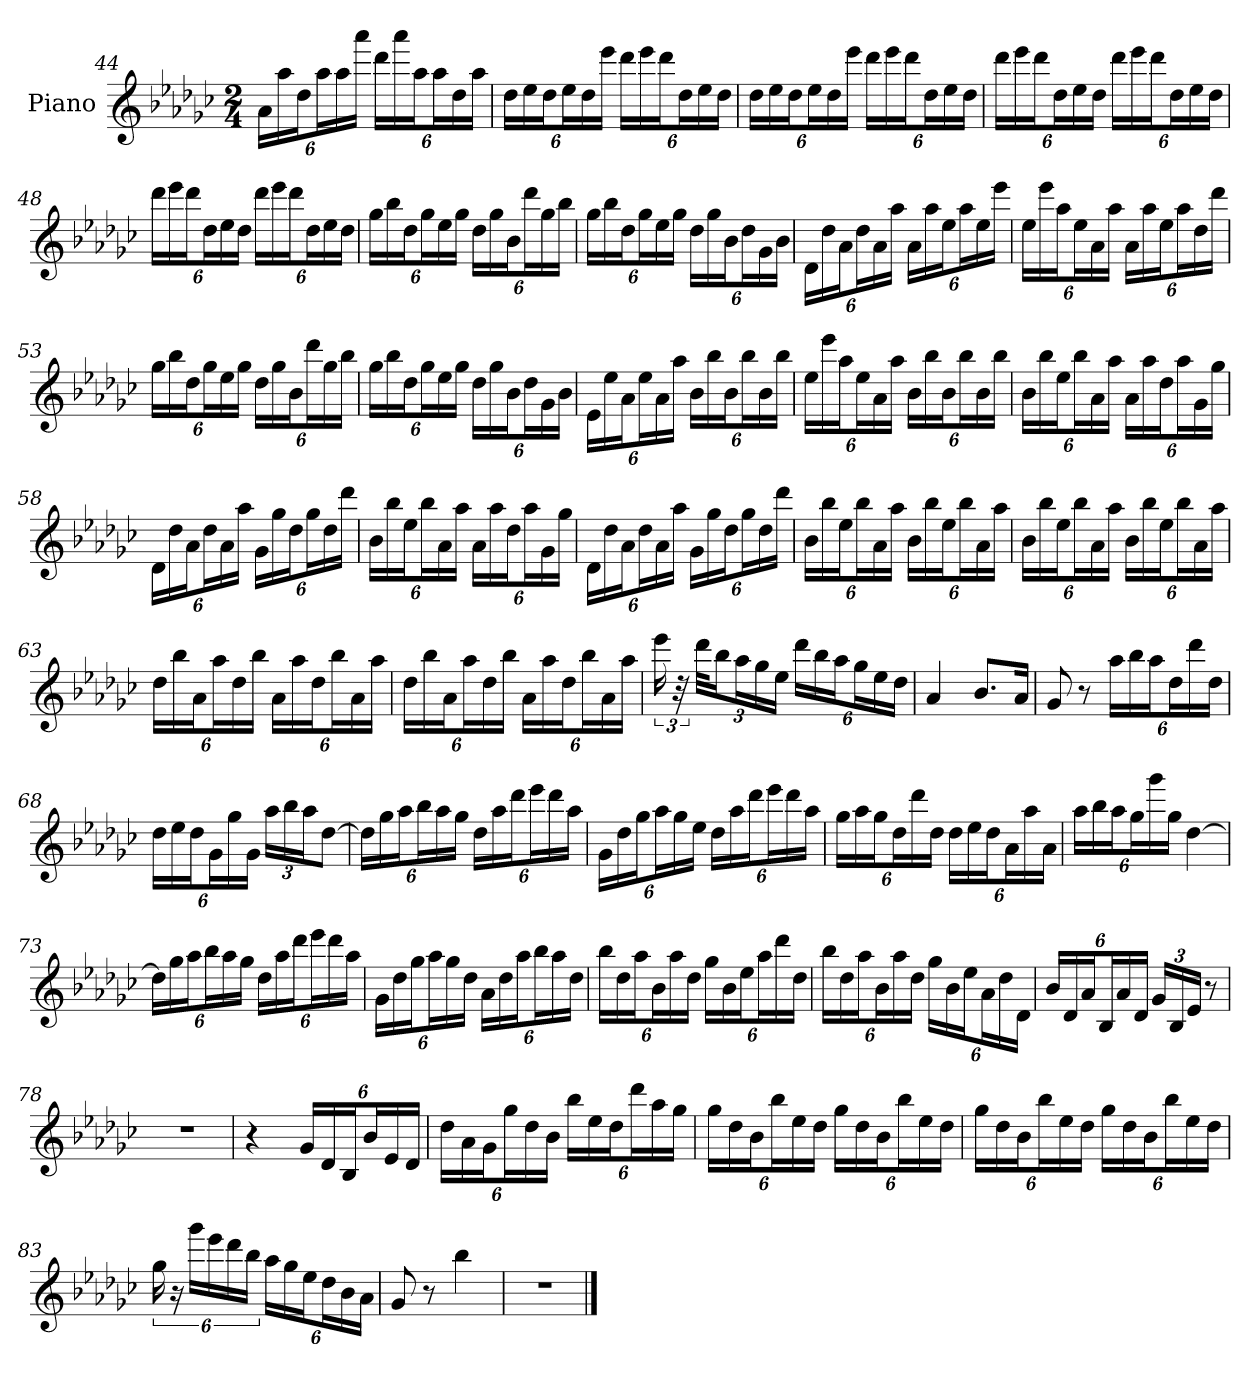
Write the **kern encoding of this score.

**kern
*part1
*staff1
*I"Piano
*I'Pno
*clefG2
*k[b-e-a-d-g-c-]
*G-:
*M2/4
=44
24a-\LL
24aa-\
24dd-\J
24aa-\L
24aa-\
24aaa-\JJ
24ddd-\LL
24aaa-\
24aa-\J
24aa-\L
24dd-\
24aa-\JJ
=45
24dd-\LL
24ee-\
24dd-\J
24ee-\L
24dd-\
24eee-\JJ
24ddd-\LL
24eee-\
24ddd-\J
24dd-\L
24ee-\
24dd-\JJ
=46
24dd-\LL
24ee-\
24dd-\J
24ee-\L
24dd-\
24eee-\JJ
24ddd-\LL
24eee-\
24ddd-\J
24dd-\L
24ee-\
24dd-\JJ
=47
24ddd-\LL
24eee-\
24ddd-\J
24dd-\L
24ee-\
24dd-\JJ
24ddd-\LL
24eee-\
24ddd-\J
24dd-\L
24ee-\
24dd-\JJ
=48
24ddd-\LL
24eee-\
24ddd-\J
24dd-\L
24ee-\
24dd-\JJ
24ddd-\LL
24eee-\
24ddd-\J
24dd-\L
24ee-\
24dd-\JJ
=49
24gg-\LL
24bb-\
24dd-\J
24gg-\L
24ee-\
24gg-\JJ
24dd-\LL
24gg-\
24b-\J
24ddd-\L
24gg-\
24bb-\JJ
=50
24gg-\LL
24bb-\
24dd-\J
24gg-\L
24ee-\
24gg-\JJ
24dd-\LL
24gg-\
24b-\J
24dd-\L
24g-\
24b-\JJ
=51
24d-\LL
24dd-\
24a-\J
24dd-\L
24a-\
24aa-\JJ
24a-\LL
24aa-\
24ee-\J
24aa-\L
24ee-\
24eee-\JJ
=52
24ee-\LL
24eee-\
24aa-\J
24ee-\L
24a-\
24aa-\JJ
24a-\LL
24aa-\
24ee-\J
24aa-\L
24dd-\
24ddd-\JJ
=53
24gg-\LL
24bb-\
24dd-\J
24gg-\L
24ee-\
24gg-\JJ
24dd-\LL
24gg-\
24b-\J
24ddd-\L
24gg-\
24bb-\JJ
=54
24gg-\LL
24bb-\
24dd-\J
24gg-\L
24ee-\
24gg-\JJ
24dd-\LL
24gg-\
24b-\J
24dd-\L
24g-\
24b-\JJ
=55
24e-\LL
24ee-\
24a-\J
24ee-\L
24a-\
24aa-\JJ
24b-\LL
24bb-\
24b-\J
24bb-\L
24b-\
24bb-\JJ
=56
24ee-\LL
24eee-\
24aa-\J
24ee-\L
24a-\
24aa-\JJ
24b-\LL
24bb-\
24b-\J
24bb-\L
24b-\
24bb-\JJ
=57
24b-\LL
24bb-\
24ee-\J
24bb-\L
24a-\
24aa-\JJ
24a-\LL
24aa-\
24dd-\J
24aa-\L
24g-\
24gg-\JJ
=58
24d-\LL
24dd-\
24a-\J
24dd-\L
24a-\
24aa-\JJ
24g-\LL
24gg-\
24dd-\J
24gg-\L
24dd-\
24ddd-\JJ
=59
24b-\LL
24bb-\
24ee-\J
24bb-\L
24a-\
24aa-\JJ
24a-\LL
24aa-\
24dd-\J
24aa-\L
24g-\
24gg-\JJ
=60
24d-\LL
24dd-\
24a-\J
24dd-\L
24a-\
24aa-\JJ
24g-\LL
24gg-\
24dd-\J
24gg-\L
24dd-\
24ddd-\JJ
=61
24b-\LL
24bb-\
24ee-\J
24bb-\L
24a-\
24aa-\JJ
24b-\LL
24bb-\
24ee-\J
24bb-\L
24a-\
24aa-\JJ
=62
24b-\LL
24bb-\
24ee-\J
24bb-\L
24a-\
24aa-\JJ
24b-\LL
24bb-\
24ee-\J
24bb-\L
24a-\
24aa-\JJ
=63
24dd-\LL
24bb-\
24a-\J
24aa-\L
24dd-\
24bb-\JJ
24a-\LL
24aa-\
24dd-\J
24bb-\L
24a-\
24aa-\JJ
=64
24dd-\LL
24bb-\
24a-\J
24aa-\L
24dd-\
24bb-\JJ
24a-\LL
24aa-\
24dd-\J
24bb-\L
24a-\
24aa-\JJ
=65
24eee-
48r
48ddd-\KLL
24bb-\J
24aa-\L
24gg-\
24ee-\JJ
24ddd-\LL
24bb-\
24aa-\J
24gg-\L
24ee-\
24dd-\JJ
=66
4a-
8.b-/L
16a-/Jk
=67
8g-
8r
24aa-\LL
24bb-\
24aa-\J
24dd-\L
24ddd-\
24dd-\JJ
=68
24dd-\LL
24ee-\
24dd-\J
24g-\L
24gg-\
24g-\JJ
24aa-\LL
24bb-\
24aa-\J
[8dd-\J
=69
24dd-\LL]
24gg-\
24aa-\J
24bb-\L
24aa-\
24gg-\JJ
24dd-\LL
24aa-\
24ddd-\J
24eee-\L
24ddd-\
24aa-\JJ
=70
24g-\LL
24dd-\
24gg-\J
24aa-\L
24gg-\
24ee-\JJ
24dd-\LL
24aa-\
24ddd-\J
24eee-\L
24ddd-\
24aa-\JJ
=71
24gg-\LL
24aa-\
24gg-\J
24dd-\L
24ddd-\
24dd-\JJ
24dd-\LL
24ee-\
24dd-\J
24a-\L
24aa-\
24a-\JJ
=72
24aa-\LL
24bb-\
24aa-\J
24gg-\L
24ggg-\
24gg-\JJ
[4dd-
=73
24dd-\LL]
24gg-\
24aa-\J
24bb-\L
24aa-\
24gg-\JJ
24dd-\LL
24aa-\
24ddd-\J
24eee-\L
24ddd-\
24aa-\JJ
=74
24g-\LL
24dd-\
24gg-\J
24aa-\L
24gg-\
24dd-\JJ
24a-\LL
24dd-\
24aa-\J
24bb-\L
24aa-\
24dd-\JJ
=75
24bb-\LL
24dd-\
24aa-\J
24b-\L
24aa-\
24dd-\JJ
24gg-\LL
24b-\
24ee-\J
24aa-\L
24ddd-\
24dd-\JJ
=76
24bb-\LL
24dd-\
24aa-\J
24b-\L
24aa-\
24dd-\JJ
24gg-\LL
24b-\
24ee-\J
24a-\L
24dd-\
24d-\JJ
=77
24b-/LL
24d-/
24a-/J
24B-/L
24a-/
24d-/JJ
24g-/LL
24B-/
24e-/JJ
8r
=78
2r
=79
4r
24g-/LL
24d-/
24B-/J
24b-/L
24e-/
24d-/JJ
=80
24dd-\LL
24a-\
24g-\J
24gg-\L
24dd-\
24b-\JJ
24bb-\LL
24ee-\
24dd-\J
24ddd-\L
24aa-\
24gg-\JJ
=81
24gg-\LL
24dd-\
24b-\J
24bb-\L
24ee-\
24dd-\JJ
24gg-\LL
24dd-\
24b-\J
24bb-\L
24ee-\
24dd-\JJ
=82
24gg-\LL
24dd-\
24b-\J
24bb-\L
24ee-\
24dd-\JJ
24gg-\LL
24dd-\
24b-\J
24bb-\L
24ee-\
24dd-\JJ
=83
24gg-
24r
24ggg-\LL
24eee-\
24ddd-\
24bb-\JJ
24aa-\LL
24gg-\
24ee-\J
24dd-\L
24b-\
24a-\JJ
=84
8g-
8r
4bb-
=85
2r
==
*-
